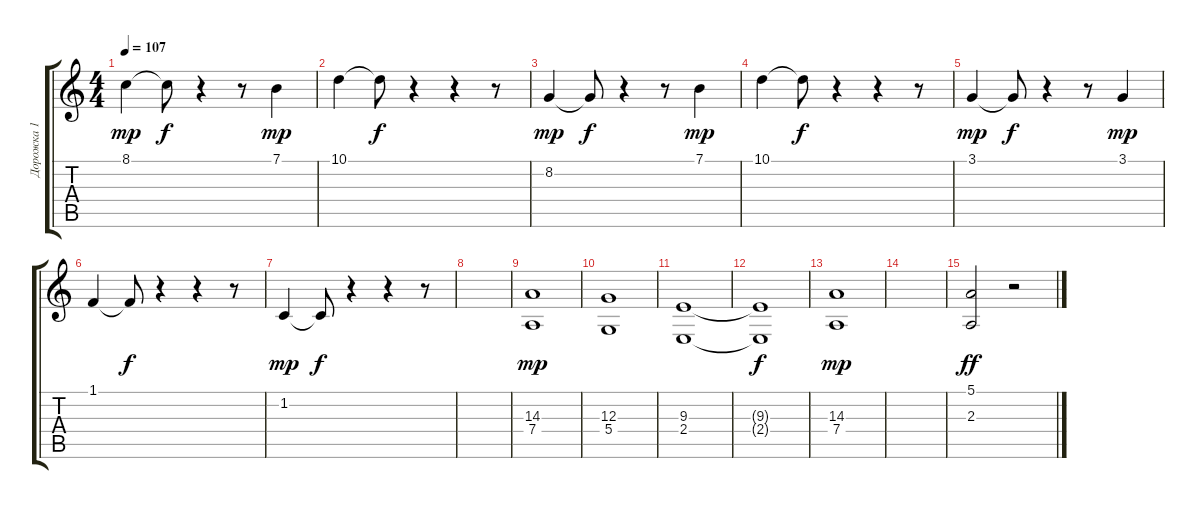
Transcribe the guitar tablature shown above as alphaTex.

\track ("Дорожка 1" "Дорожка 1") {instrument electricgrandpiano}
\staff {score tabs}
\tuning (E4 B3 G3 D3 A2 E2) {hide}
\ts (4 4)
\tempo 107
\clef g2
\ks c
8.1.4{dy mp} 8.1{t}.8{dy f} r.4 r.8 7.1.4{dy mp} |
10.1.4 10.1{t}.8{dy f} r.4 r.4 r.8 |
8.2.4{dy mp} 8.2{t}.8{dy f} r.4 r.8 7.1.4{dy mp} |
10.1.4 10.1{t}.8{dy f} r.4 r.4 r.8 |
3.1.4{dy mp} 3.1{t}.8{dy f} r.4 r.8 3.1.4{dy mp} |
1.1.4 1.1{t}.8{dy f} r.4 r.4 r.8 |
1.2.4{dy mp} 1.2{t}.8{dy f} r.4 r.4 r.8 |
|
(14.3 7.4).1{dy mp volume 16 instrument synthstrings1} |
(12.3 5.4).1 |
(9.3 2.4).1 |
(9.3{t} 2.4{t}).1{dy f} |
(14.3 7.4).1{dy mp volume 16 instrument synthstrings1} |
|
(5.1 2.3).2{dy ff} r.2
